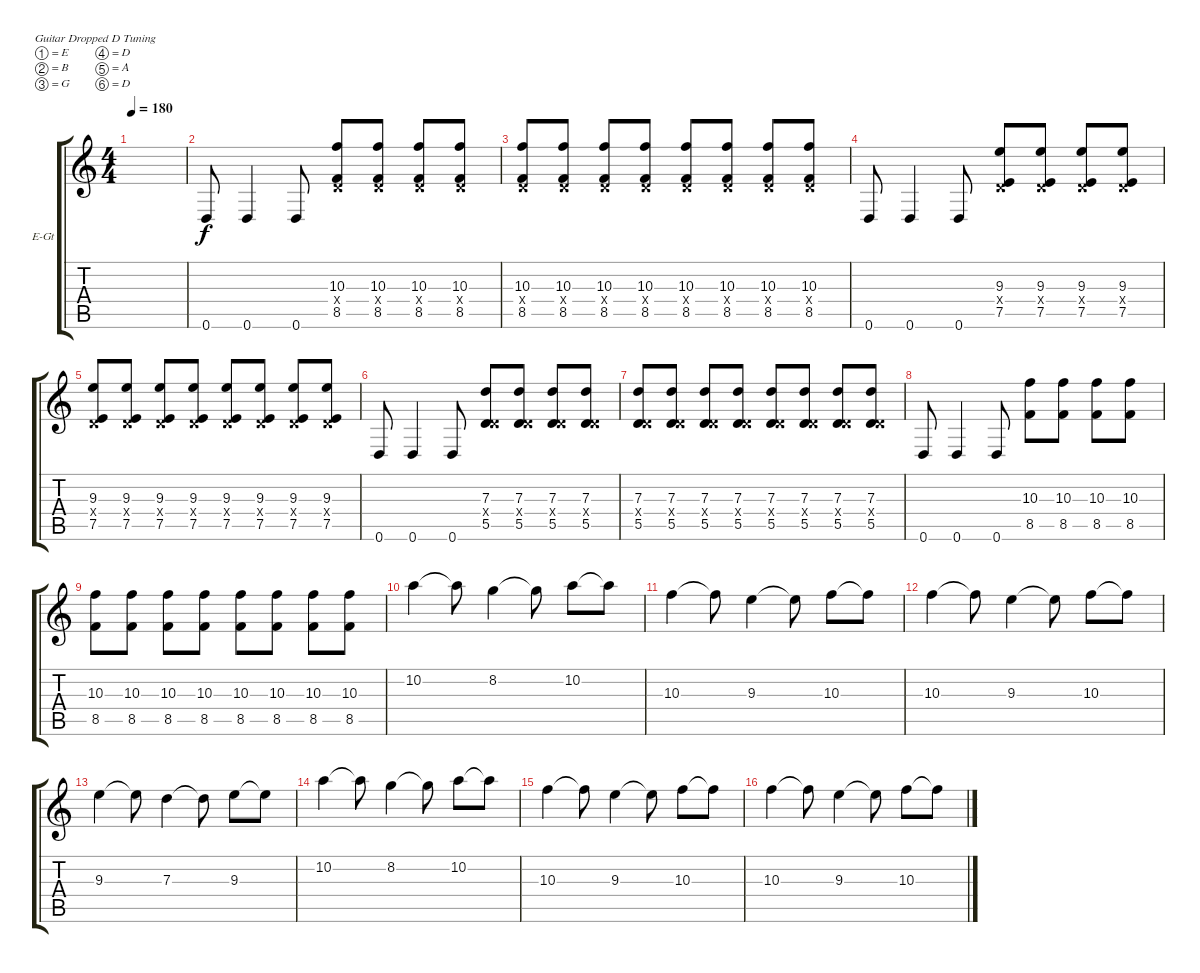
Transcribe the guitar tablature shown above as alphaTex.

\bracketExtendMode groupsimilarinstruments
\firstSystemTrackNameOrientation horizontal
\otherSystemsTrackNameOrientation horizontal
\track ("Electric Guitar 1" "E-Gt") {instrument distortionguitar}
\staff {score tabs}
\tuning (E4 B3 G3 D3 A2 D2)
\ts (4 4)
\tempo 180
\clef g2
\ks c
|
0.6.8 0.6.4 0.6.8 (8.5 10.3 0.4{x}).8 (8.5 10.3 0.4{x}).8 (8.5 10.3 0.4{x}).8 (8.5 10.3 0.4{x}).8 |
(8.5 10.3 0.4{x}).8 (8.5 10.3 0.4{x}).8 (8.5 10.3 0.4{x}).8 (8.5 10.3 0.4{x}).8 (8.5 10.3 0.4{x}).8 (8.5 10.3 0.4{x}).8 (8.5 10.3 0.4{x}).8 (8.5 10.3 0.4{x}).8 |
0.6.8 0.6.4 0.6.8 (7.5 9.3 0.4{x}).8 (7.5 9.3 0.4{x}).8 (7.5 9.3 0.4{x}).8 (7.5 9.3 0.4{x}).8 |
(7.5 9.3 0.4{x}).8 (7.5 9.3 0.4{x}).8 (7.5 9.3 0.4{x}).8 (7.5 9.3 0.4{x}).8 (7.5 9.3 0.4{x}).8 (7.5 9.3 0.4{x}).8 (7.5 9.3 0.4{x}).8 (7.5 9.3 0.4{x}).8 |
0.6.8 0.6.4 0.6.8 (5.5 7.3 0.4{x}).8 (5.5 7.3 0.4{x}).8 (5.5 7.3 0.4{x}).8 (5.5 7.3 0.4{x}).8 |
(5.5 7.3 0.4{x}).8 (5.5 7.3 0.4{x}).8 (5.5 7.3 0.4{x}).8 (5.5 7.3 0.4{x}).8 (5.5 7.3 0.4{x}).8 (5.5 7.3 0.4{x}).8 (7.3 5.5 0.4{x}).8 (7.3 5.5 0.4{x}).8 |
0.6.8 0.6.4 0.6.8 (8.5 10.3).8 (8.5 10.3).8 (8.5 10.3).8 (8.5 10.3).8 |
(8.5 10.3).8 (8.5 10.3).8 (8.5 10.3).8 (8.5 10.3).8 (8.5 10.3).8 (8.5 10.3).8 (8.5 10.3).8 (8.5 10.3).8 |
10.2.4 10.2{t}.8 8.2.4 8.2{t}.8 10.2.8 10.2{t}.8 |
10.3.4 10.3{t}.8 9.3.4 9.3{t}.8 10.3.8 10.3{t}.8 |
10.3.4 10.3{t}.8 9.3.4 9.3{t}.8 10.3.8 10.3{t}.8 |
9.3.4 9.3{t}.8 7.3.4 7.3{t}.8 9.3.8 9.3{t}.8 |
10.2.4 10.2{t}.8 8.2.4 8.2{t}.8 10.2.8 10.2{t}.8 |
10.3.4 10.3{t}.8 9.3.4 9.3{t}.8 10.3.8 10.3{t}.8 |
10.3.4 10.3{t}.8 9.3.4 9.3{t}.8 10.3.8 10.3{t}.8
